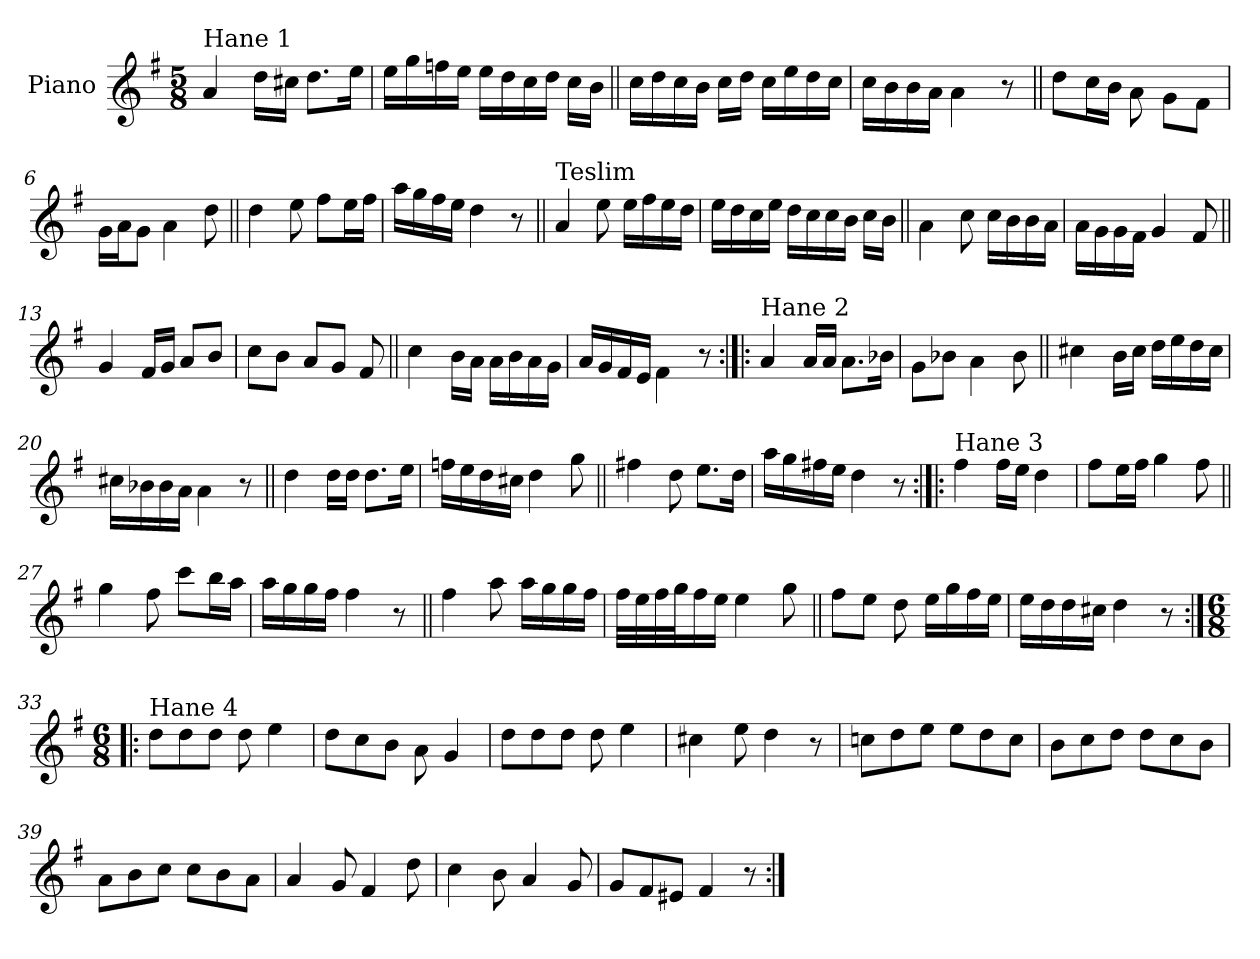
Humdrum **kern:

**kern
*part1
*staff1
*I"Piano
*I'Pno.
*clefG2
*k[f#]
*M5/8
=1
!LO:TX:a:t=Hane 1
4a/
16dd\LL
16cc#X\JJ
8.dd\L
16ee\Jk
=2
16ee\LL
16gg\
16ffn\
16ee\JJ
16ee\LL
16dd\
16cc\
16dd\JJ
16cc\LL
16b\JJ
=3||
16cc\LL
16dd\
16cc\
16b\JJ
16cc\LL
16dd\JJ
16cc\LL
16ee\
16dd\
16cc\JJ
!!LO:LB:g=z
=4
16cc\LL
16b\
16b\
16a\JJ
4a\
8r
=5||
8dd\L
16cc\L
16b\JJ
8a\
8g\L
8f#\J
=6
16g\LL
16a\J
8g\J
4a\
8dd\
=7||
4dd\
8ee\
8ff#\L
16ee\L
16ff#\JJ
=8
16aa\LL
16gg\
16ff#\
16ee\JJ
4dd\
8r
!!LO:LB:g=z
=9||
!LO:TX:a:t=Teslim
4a/
8ee\
16ee\LL
16ff#\
16ee\
16dd\JJ
=10
16ee\LL
16dd\
16cc\
16ee\JJ
16dd\LL
16cc\
16cc\
16b\JJ
16cc\LL
16b\JJ
=11||
4a\
8cc\
16cc\LL
16b\
16b\
16a\JJ
=12
16a\LL
16g\
16g\
16f#\JJ
4g/
8f#/
!!LO:LB:g=z
=13||
4g/
16f#/LL
16g/JJ
8a/L
8b/J
=14
8cc\L
8b\J
8a/L
8g/J
8f#/
=15||
4cc\
16b\LL
16a\JJ
16a\LL
16b\
16a\
16g\JJ
=16
16a/LL
16g/
16f#/
16e/JJ
4f#\
8r
!!LO:LB:g=z
=17:|!|:
!LO:TX:a:t=Hane 2
4a/
16a/LL
16a/JJ
8.a\L
16b-X\Jk
=18
8g\L
8b-X\J
4a\
8b-\
=19||
4cc#X\
16b\LL
16cc#\JJ
16dd\LL
16ee\
16dd\
16cc#\JJ
=20
16cc#X\LL
16b-X\
16b-\
16a\JJ
4a\
8r
!!LO:LB:g=z
=21||
4dd\
16dd\LL
16dd\JJ
8.dd\L
16ee\Jk
=22
16ffn\LL
16ee\
16dd\
16cc#X\JJ
4dd\
8gg\
=23||
4ff#X\
8dd\
8.ee\L
16dd\Jk
=24
16aa\LL
16gg\
16ff#X\
16ee\JJ
4dd\
8r
!!LO:LB:g=z
=25:|!|:
!LO:TX:a:t=Hane 3
4ff#\
16ff#\LL
16ee\JJ
4dd\
=26
8ff#\L
16ee\L
16ff#\JJ
4gg\
8ff#\
=27||
4gg\
8ff#\
8ccc\L
16bb\L
16aa\JJ
=28
16aa\LL
16gg\
16gg\
16ff#\JJ
4ff#\
8r
!!LO:LB:g=z
=29||
4ff#\
8aa\
16aa\LL
16gg\
16gg\
16ff#\JJ
=30
32ff#\LLL
32ee\
32ff#\
32gg\J
16ff#\
16ee\JJ
4ee\
8gg\
=31||
8ff#\L
8ee\J
8dd\
16ee\LL
16gg\
16ff#\
16ee\JJ
=32
16ee\LL
16dd\
16dd\
16cc#X\JJ
4dd\
8r
!!LO:LB:g=z
=33:|!|:
*M6/8
!LO:TX:a:t=Hane 4
8dd\L
8dd\
8dd\J
8dd\
4ee\
=34
8dd\L
8cc\
8b\J
8a\
4g/
=35
8dd\L
8dd\
8dd\J
8dd\
4ee\
=36
4cc#X\
8ee\
4dd\
8r
=37
8ccn\L
8dd\
8ee\J
8ee\L
8dd\
8cc\J
!!LO:LB:g=z
=38
8b\L
8cc\
8dd\J
8dd\L
8cc\
8b\J
=39
8a\L
8b\
8cc\J
8cc\L
8b\
8a\J
=40
4a/
8g/
4f#/
8dd\
=41
4cc\
8b\
4a/
8g/
=42
8g/L
8f#/
8e#X/J
4f#/
8r
=:|!
*-
